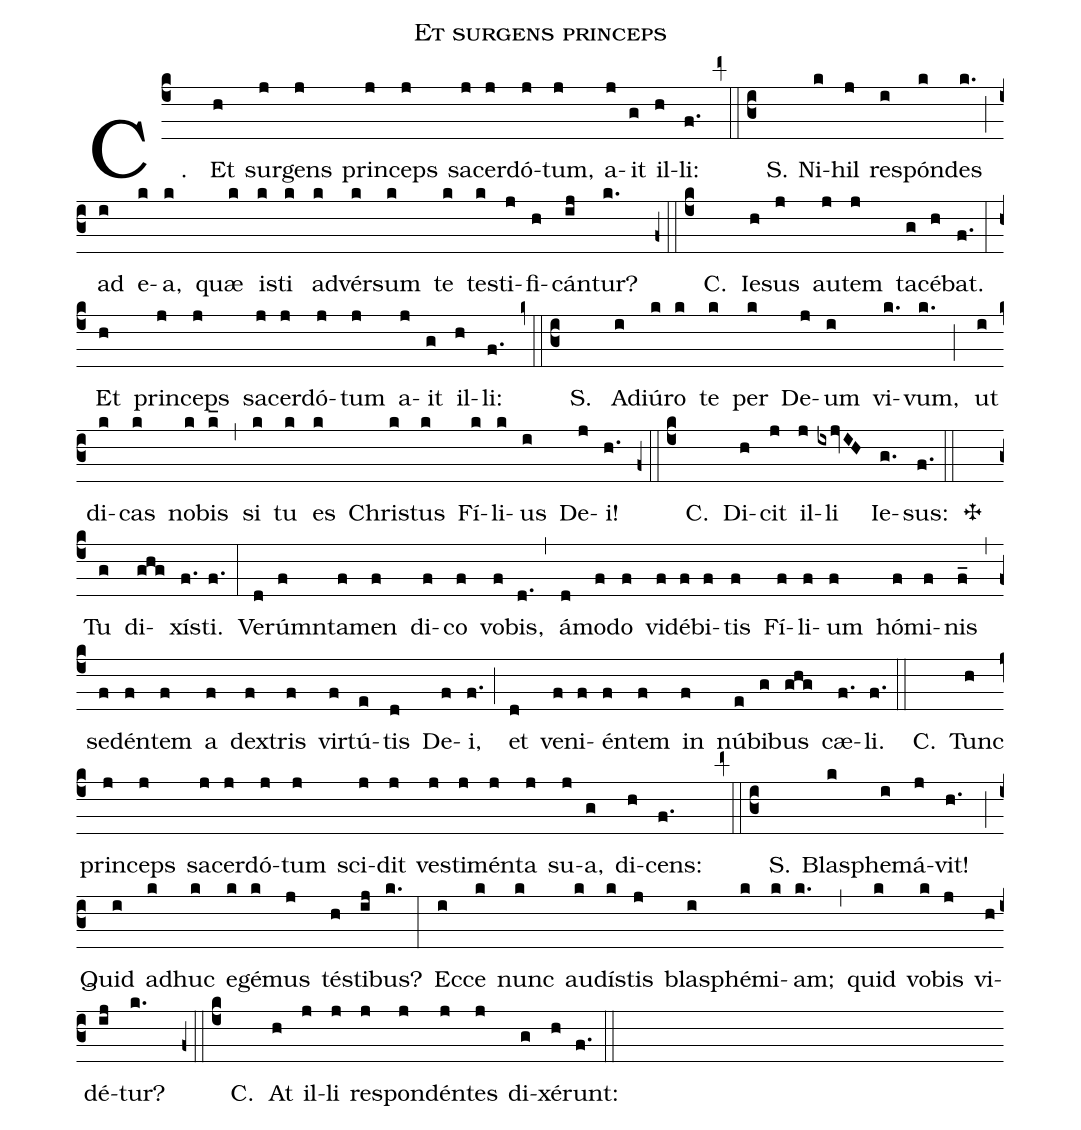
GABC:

name: Et surgens princeps;
%%
(c4)

C.( )
Et(h) sur(j)gens(j) prin(j)ceps(j) sa(j)cer(j)dó(j)tum,(j) a(j)it(g) il(h)li:(f.) (z0::c3)

S.( )
Ni(k)hil(j) re(i)spón(k)des(k.) (;)
ad(i) e(k)a,(k) quæ(k) is(k)ti(k) ad(k)vér(k)sum(k) te(k) tes(k)ti(j)fi(h)cán(ij)tur?(k.) (z0::c4)

C.( )
Ie(h)sus(j) au(j)tem(j) ta(g)cé(h)bat.(f.) (:)
Et(h) prin(j)ceps(j) sa(j)cer(j)dó(j)tum(j) a(j)it(g) il(h)li:(f.) (z0::c3)

S.( )
Ad(i)iú(k)ro(k) te(k) per(k) De(j)um(i) vi(k.)vum,(k.) (;)
ut(i) di(k)cas(k) no(k)bis(k_) (,)
si(k) tu(k) es(k) Chris(k)tus(k) Fí(k)li(k)us(i) De(j)i!(h.) (z0::c4)

C.( )
Di(h)cit(j) il(j)li(ixjvIH) Ie(g.)sus:(f.) (::)

<v>{\grealtcross}</v>( )
Tu(g) di(ghg)xís(f.)ti.(f.) (:)
Ve(d)rúmn(f)ta(f)men(f) di(f)co(f) vo(f)bis,(d.) (,)
á(d)mo(f)do(f) vi(f)dé(f)bi(f)tis(f) Fí(f)li(f)um(f) hó(f)mi(f)nis(f_) (,)
se(f)dén(f)tem(f) a(f) dex(f)tris(f) vir(f)tú(e)tis(d) De(f)i,(f.) (;)
et(d) ve(f)ni(f)én(f)tem(f) in(f) nú(e)bi(g)bus(ghg) cæ(f.)li.(f.) (::)

C.( )
Tunc(h) prin(j)ceps(j) sa(j)cer(j)dó(j)tum(j) sci(j)dit(j) ves(j)ti(j)mén(j)ta(j) su(j)a,(g) di(h)cens:(f.) (z0::c3)

S.( )
Blas(k)phe(i)má(j)vit!(h.) (;)
Quid(i) ad(k)huc(k) e(k)gé(k)mus(j) tés(h)ti(ij)bus?(k.) (:)
Ec(i)ce(k) nunc(k) au(k)dís(k)tis(j) blas(i)phé(k)mi(k)am;(k.) (,)
quid(k) vo(k)bis(j) vi(h)dé(ij)tur?(k.) (z0::c4)

C.( )
At(h) il(j)li(j) re(j)spon(j)dén(j)tes(j) di(g)xé(h)runt:(f.) (::)
